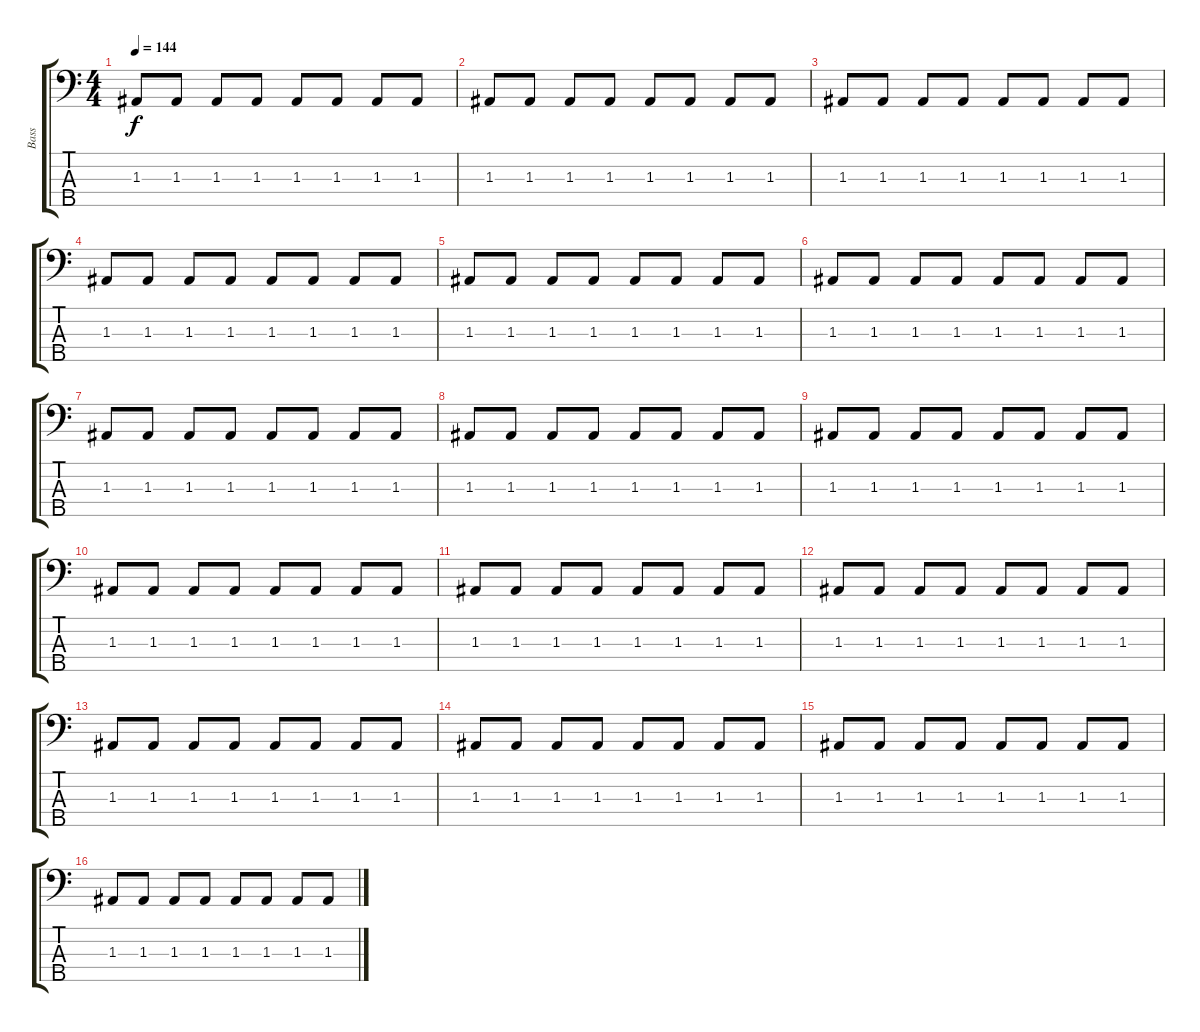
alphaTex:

\track ("Bass" "Bass") {instrument electricbassfinger}
\staff {score tabs}
\tuning (G2 D2 A1 E1 B0) {hide}
\ts (4 4)
\tempo 144
\clef f4
\ks c
1.3.8{dy f} 1.3.8 1.3.8 1.3.8 1.3.8 1.3.8 1.3.8 1.3.8 |
1.3.8 1.3.8 1.3.8 1.3.8 1.3.8 1.3.8 1.3.8 1.3.8 |
1.3.8 1.3.8 1.3.8 1.3.8 1.3.8 1.3.8 1.3.8 1.3.8 |
1.3.8 1.3.8 1.3.8 1.3.8 1.3.8 1.3.8 1.3.8 1.3.8 |
1.3.8 1.3.8 1.3.8 1.3.8 1.3.8 1.3.8 1.3.8 1.3.8 |
1.3.8 1.3.8 1.3.8 1.3.8 1.3.8 1.3.8 1.3.8 1.3.8 |
1.3.8 1.3.8 1.3.8 1.3.8 1.3.8 1.3.8 1.3.8 1.3.8 |
1.3.8 1.3.8 1.3.8 1.3.8 1.3.8 1.3.8 1.3.8 1.3.8 |
1.3.8 1.3.8 1.3.8 1.3.8 1.3.8 1.3.8 1.3.8 1.3.8 |
1.3.8 1.3.8 1.3.8 1.3.8 1.3.8 1.3.8 1.3.8 1.3.8 |
1.3.8 1.3.8 1.3.8 1.3.8 1.3.8 1.3.8 1.3.8 1.3.8 |
1.3.8 1.3.8 1.3.8 1.3.8 1.3.8 1.3.8 1.3.8 1.3.8 |
1.3.8 1.3.8 1.3.8 1.3.8 1.3.8 1.3.8 1.3.8 1.3.8 |
1.3.8 1.3.8 1.3.8 1.3.8 1.3.8 1.3.8 1.3.8 1.3.8 |
1.3.8 1.3.8 1.3.8 1.3.8 1.3.8 1.3.8 1.3.8 1.3.8 |
1.3.8 1.3.8 1.3.8 1.3.8 1.3.8 1.3.8 1.3.8 1.3.8
